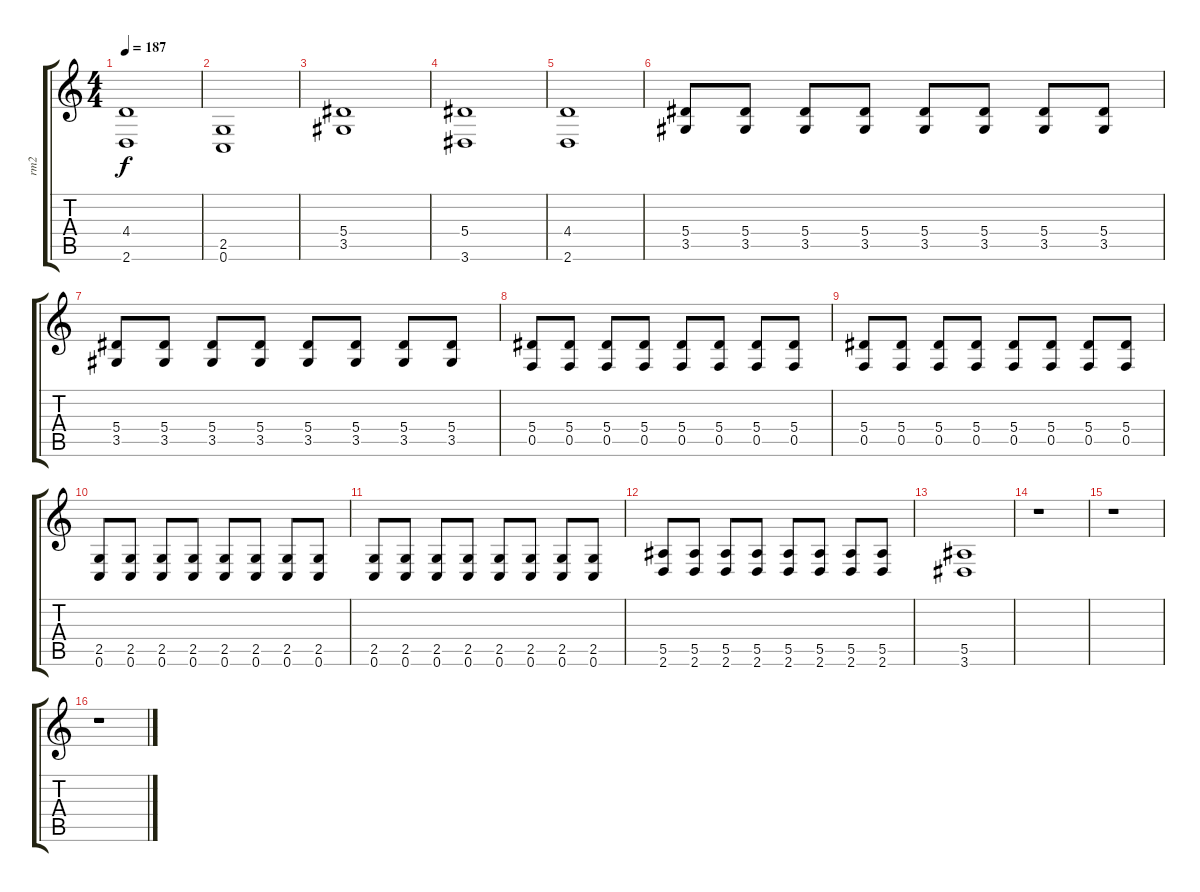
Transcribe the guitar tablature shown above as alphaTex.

\track ("rm2" "rm2") {instrument distortionguitar}
\staff {score tabs}
\tuning (C4 G3 Eb3 Bb2 F2 C2) {hide}
\ts (4 4)
\tempo 187
\clef g2
\ks c
(4.4 2.6).1{dy f} |
(2.5 0.6).1 |
(5.4 3.5).1 |
(5.4 3.6).1 |
(4.4 2.6).1 |
(5.4 3.5).8 (5.4 3.5).8 (5.4 3.5).8 (5.4 3.5).8 (5.4 3.5).8 (5.4 3.5).8 (5.4 3.5).8 (5.4 3.5).8 |
(5.4 3.5).8 (5.4 3.5).8 (5.4 3.5).8 (5.4 3.5).8 (5.4 3.5).8 (5.4 3.5).8 (5.4 3.5).8 (5.4 3.5).8 |
(5.4 0.5).8 (5.4 0.5).8 (5.4 0.5).8 (5.4 0.5).8 (5.4 0.5).8 (5.4 0.5).8 (5.4 0.5).8 (5.4 0.5).8 |
(5.4 0.5).8 (5.4 0.5).8 (5.4 0.5).8 (5.4 0.5).8 (5.4 0.5).8 (5.4 0.5).8 (5.4 0.5).8 (5.4 0.5).8 |
(2.5 0.6).8 (2.5 0.6).8 (2.5 0.6).8 (2.5 0.6).8 (2.5 0.6).8 (2.5 0.6).8 (2.5 0.6).8 (2.5 0.6).8 |
(2.5 0.6).8 (2.5 0.6).8 (2.5 0.6).8 (2.5 0.6).8 (2.5 0.6).8 (2.5 0.6).8 (2.5 0.6).8 (2.5 0.6).8 |
(5.5 2.6).8 (5.5 2.6).8 (5.5 2.6).8 (5.5 2.6).8 (5.5 2.6).8 (5.5 2.6).8 (5.5 2.6).8 (5.5 2.6).8 |
(5.5 3.6).1 |
r.1 |
r.1 |
r.1
